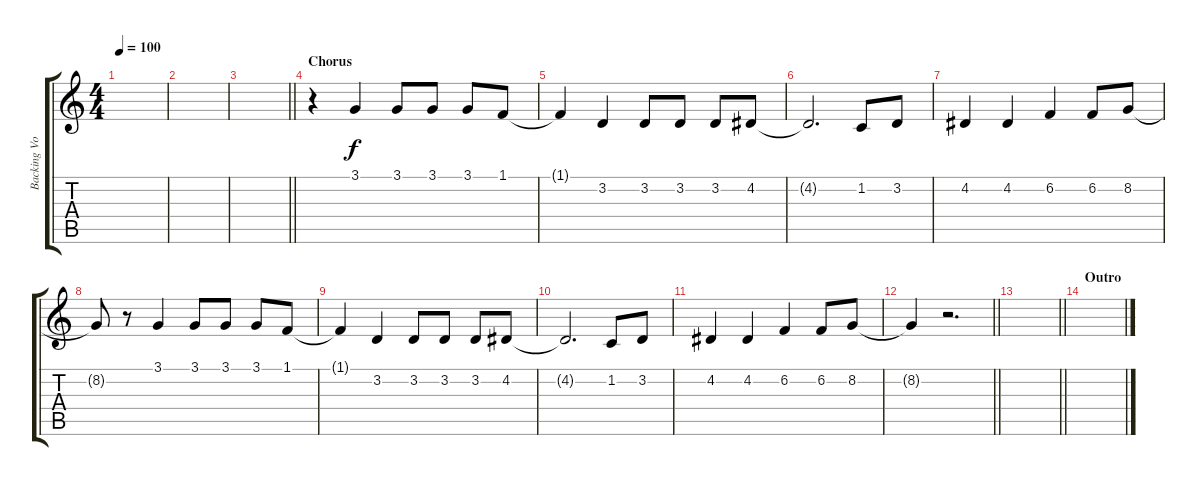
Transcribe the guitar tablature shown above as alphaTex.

\track ("Backing Vocals" "Backing Vo") {instrument flute}
\staff {score tabs}
\tuning (E4 B3 G3 D3 A2 E2) {hide}
\ts (4 4)
\tempo 100
\clef g2
\ks c
|
|
\barLineRight lightlight
|
\section ("" "Chorus")
r.4 3.1.4 3.1.8 3.1.8 3.1.8 1.1.8 |
1.1{t}.4 3.2.4 3.2.8 3.2.8 3.2.8 4.2.8 |
4.2{t}.2{d} 1.2.8 3.2.8 |
4.2.4 4.2.4 6.2.4 6.2.8 8.2.8 |
8.2{t}.8 r.8 3.1.4 3.1.8 3.1.8 3.1.8 1.1.8 |
1.1{t}.4 3.2.4 3.2.8 3.2.8 3.2.8 4.2.8 |
4.2{t}.2{d} 1.2.8 3.2.8 |
4.2.4 4.2.4 6.2.4 6.2.8 8.2.8 |
\barLineRight lightlight
8.2{t}.4 r.2{d} |
\barLineRight lightlight
|
\section ("" "Outro")
